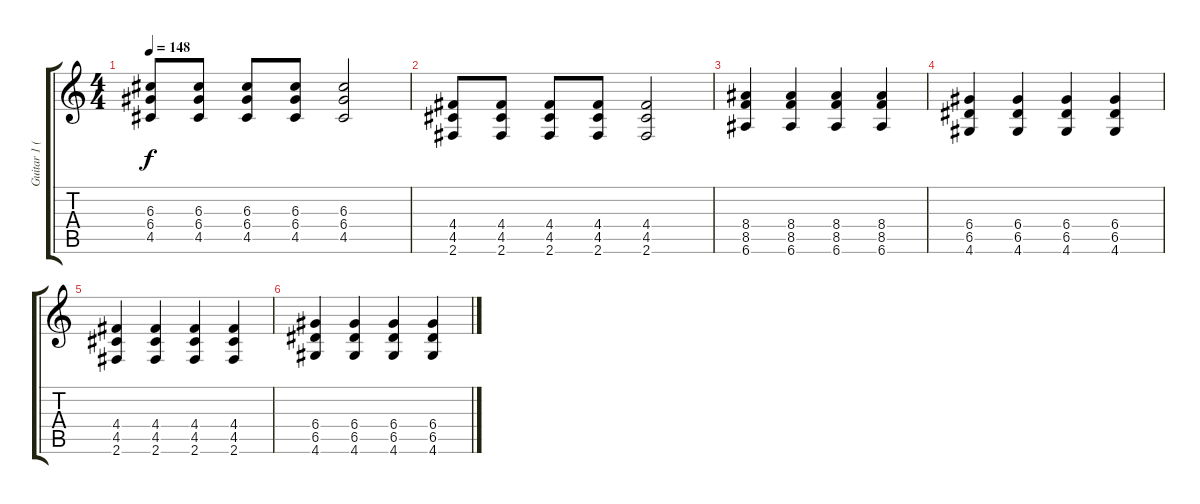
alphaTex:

\track ("Guitar 1 (Billie Joe)" "Guitar 1 (") {instrument distortionguitar}
\staff {score tabs}
\tuning (E4 B3 G3 D3 A2 E2) {hide}
\ts (4 4)
\tempo 148
\clef g2
\ks c
(6.3 6.4 4.5).8{dy f} (6.3 6.4 4.5).8 (6.3 6.4 4.5).8 (6.3 6.4 4.5).8 (6.3 6.4 4.5).2 |
(4.4 4.5 2.6).8 (4.4 4.5 2.6).8 (4.4 4.5 2.6).8 (4.4 4.5 2.6).8 (4.4 4.5 2.6).2 |
(8.4 8.5 6.6).4 (8.4 8.5 6.6).4 (8.4 8.5 6.6).4 (8.4 8.5 6.6).4 |
(6.4 6.5 4.6).4 (6.4 6.5 4.6).4 (6.4 6.5 4.6).4 (6.4 6.5 4.6).4 |
(4.4 4.5 2.6).4 (4.4 4.5 2.6).4 (4.4 4.5 2.6).4 (4.4 4.5 2.6).4 |
(6.4 6.5 4.6).4 (6.4 6.5 4.6).4 (6.4 6.5 4.6).4 (6.4 6.5 4.6).4
